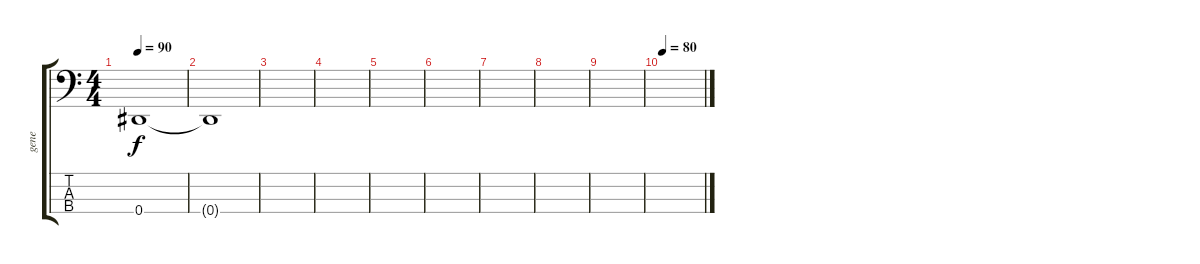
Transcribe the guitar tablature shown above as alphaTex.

\track ("gene" "gene") {instrument electricbasspick}
\staff {score tabs}
\tuning (Gb2 Db2 Ab1 Eb1) {hide}
\ts (4 4)
\tempo 90
\clef f4
\ks c
0.4{t}.1{dy f} |
0.4{t}.1 |
|
|
|
|
|
|
|
\tempo 80
